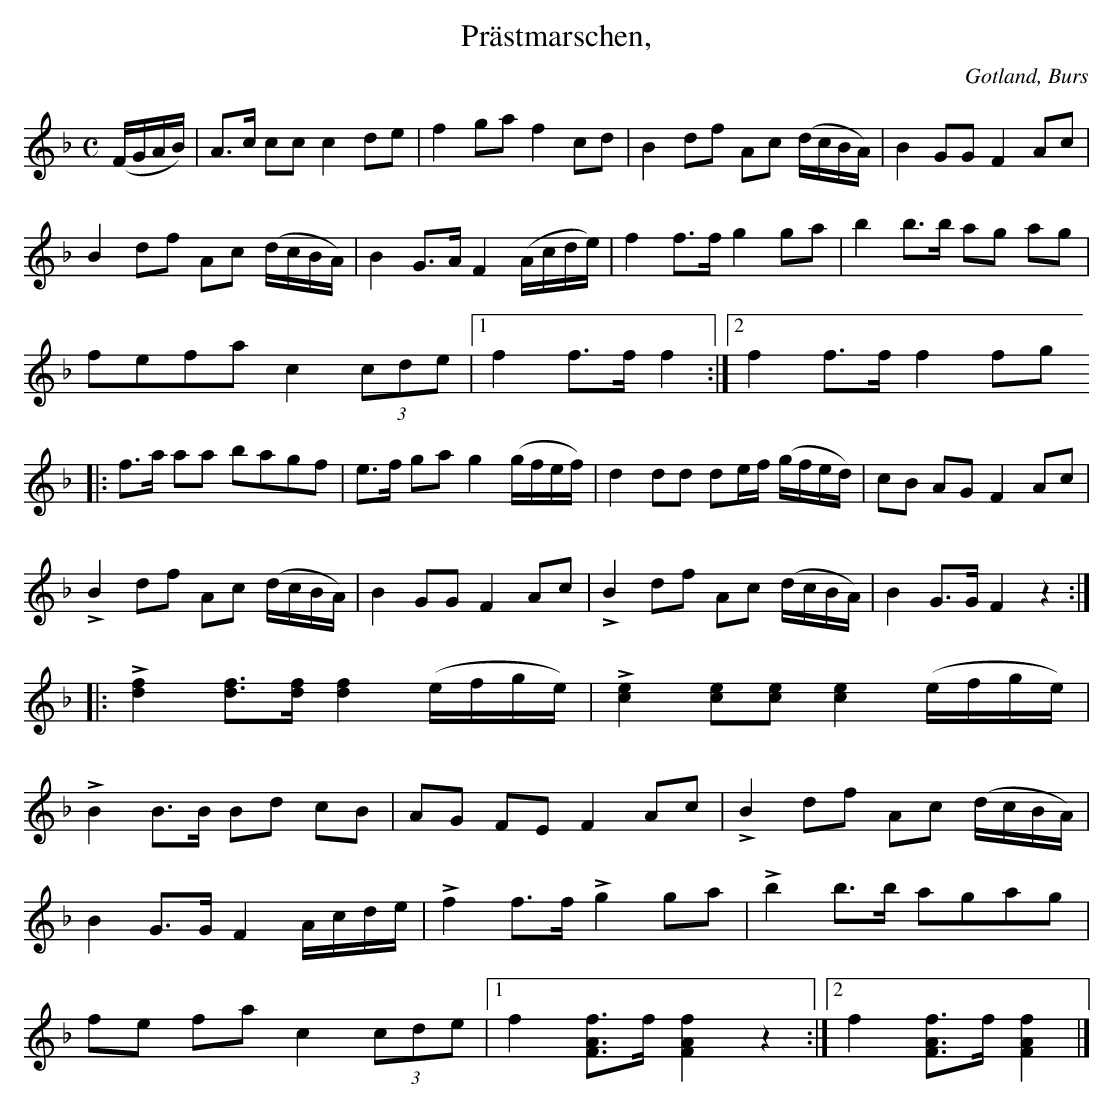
X:1
T:Pr\"astmarschen,
  »spelte in» honom med denna marsch.
O:Gotland, Burs
M:C
L:1/16
K:F
(FGAB)|A3c c2c2 c4 d2e2|f4 g2a2 f4 c2d2|B4 d2f2 A2c2 (dcBA)|B4 G2G2 F4 A2c2|
B4 d2f2 A2c2 (dcBA)|B4 G3A F4 (Acde)|f4 f3f g4 g2a2|b4 b3b a2g2 a2g2|
f2e2f2a2 c4 (3c2d2e2|1 f4 f3f f4:|2 f4 f3f f4f2g2
|:f3a a2a2 b2a2g2f2|e3f g2a2 g4 (gfef)|d4 d2d2 d2ef (gfed)|c2B2 A2G2 F4 A2c2|
LB4 d2f2 A2c2 (dcBA)|B4 G2G2 F4 A2c2|LB4 d2f2 A2c2 (dcBA)|B4 G3G F4 z4::
L[df]4 [df]3[df] [df]4 (efge)|L[ce]4 [ce]2[ce]2 [ce]4 (efge)|
LB4 B3B B2d2 c2B2|A2G2 F2E2 F4 A2c2|LB4 d2f2 A2c2 (dcBA)|
B4 G3G F4 Acde|Lf4 f3f Lg4 g2a2|Lb4 b3b a2g2a2g2|
f2e2 f2a2 c4 (3c2d2e2|1 f4 [FAf]3f [FAf]4 z4:|2 f4 [FAf]3f [FAf]4|]
